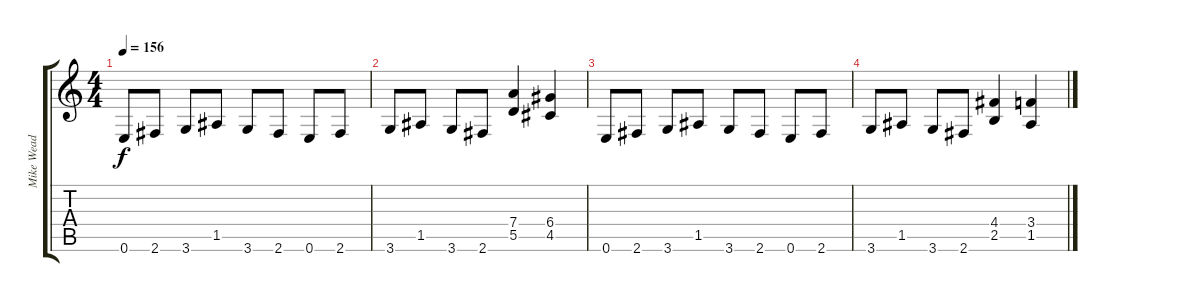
\track ("Mike Wead" "Mike Wead") {instrument distortionguitar}
\staff {score tabs}
\tuning (E4 B3 G3 D3 A2 E2) {hide}
\ts (4 4)
\tempo 156
\clef g2
\ks c
0.6.8{dy f} 2.6.8 3.6.8 1.5.8 3.6.8 2.6.8 0.6.8 2.6.8 |
3.6.8 1.5.8 3.6.8 2.6.8 (7.4 5.5).4 (6.4 4.5).4 |
0.6.8 2.6.8 3.6.8 1.5.8 3.6.8 2.6.8 0.6.8 2.6.8 |
3.6.8 1.5.8 3.6.8 2.6.8 (4.4 2.5).4 (3.4 1.5).4
